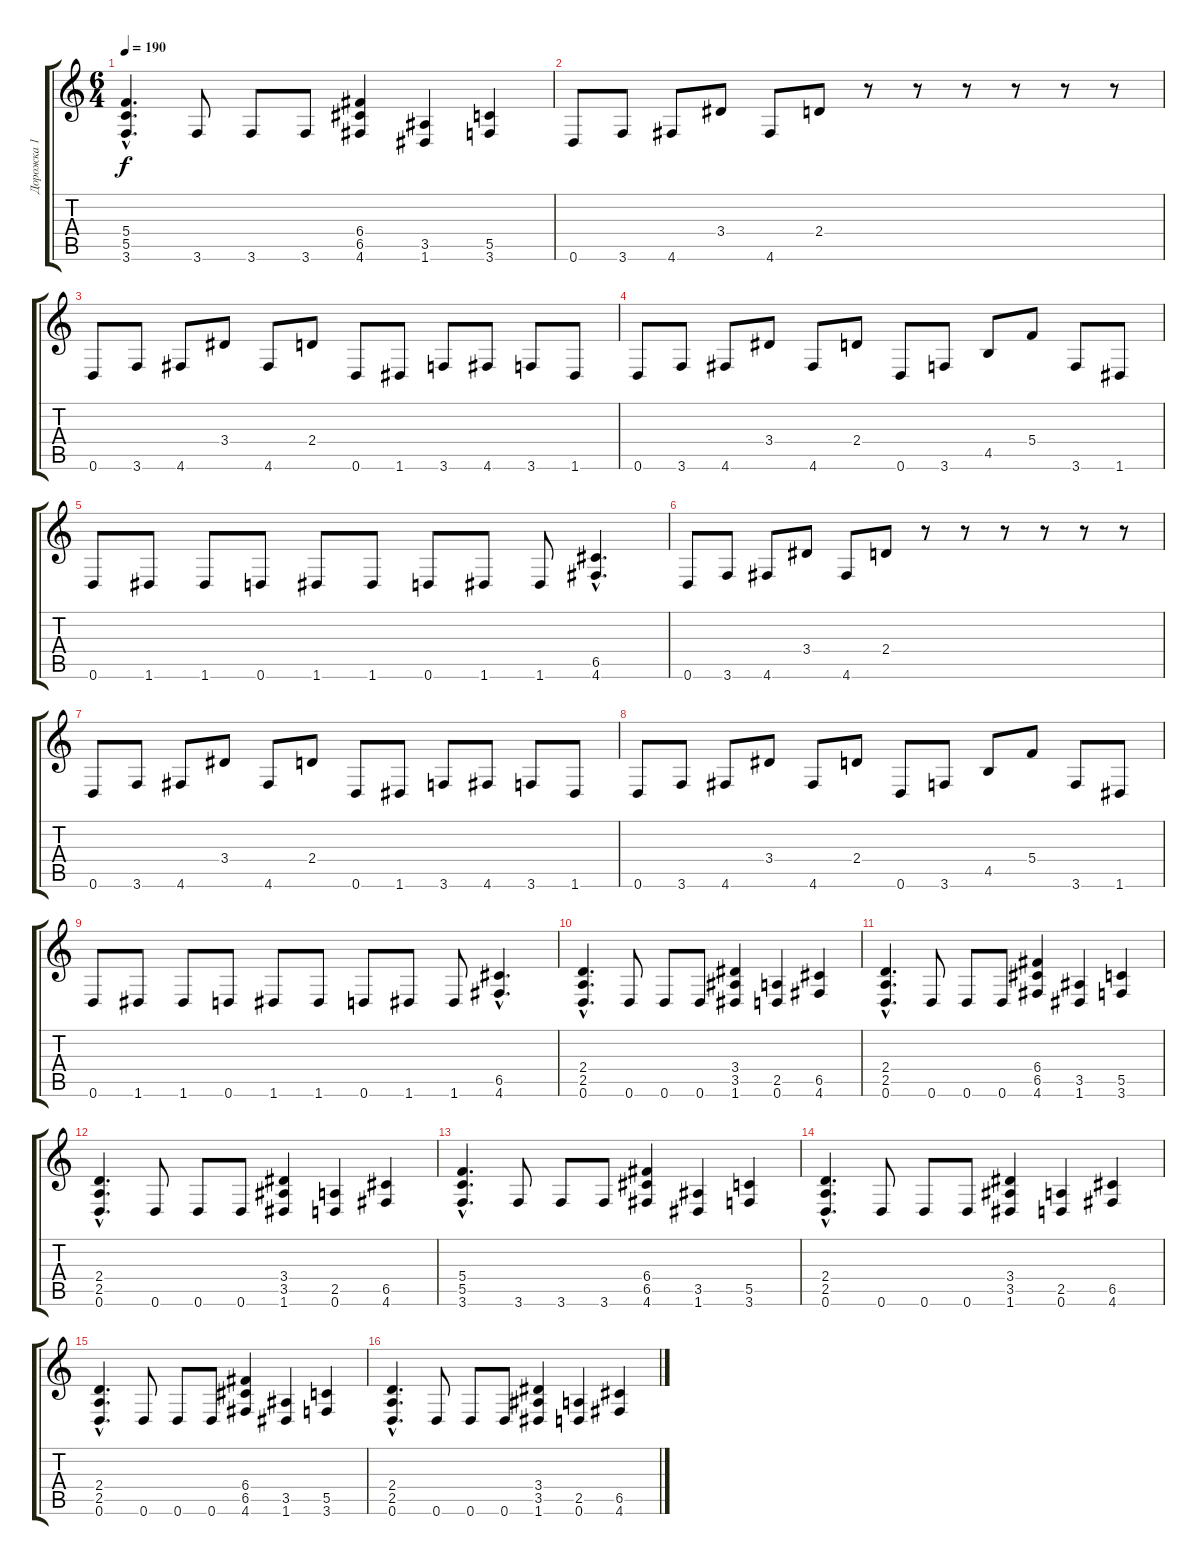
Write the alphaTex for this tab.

\track ("Дорожка 1" "Дорожка 1") {instrument distortionguitar}
\staff {score tabs}
\tuning (D4 A3 F3 C3 G2 D2) {hide}
\ts (6 4)
\tempo 190
\clef g2
\ks c
(5.4{hac} 5.5{hac} 3.6{hac}).4{d dy f} 3.6.8 3.6.8 3.6.8 (6.4 6.5 4.6).4 (3.5 1.6).4 (5.5 3.6).4 |
0.6.8 3.6.8 4.6.8 3.4.8 4.6.8 2.4.8 r.8 r.8 r.8 r.8 r.8 r.8 |
0.6.8 3.6.8 4.6.8 3.4.8 4.6.8 2.4.8 0.6.8 1.6.8 3.6.8 4.6.8 3.6.8 1.6.8 |
0.6.8 3.6.8 4.6.8 3.4.8 4.6.8 2.4.8 0.6.8 3.6.8 4.5.8 5.4.8 3.6.8 1.6.8 |
0.6.8 1.6.8 1.6.8 0.6.8 1.6.8 1.6.8 0.6.8 1.6.8 1.6.8 (6.5{hac} 4.6{hac}).4{d} |
0.6.8 3.6.8 4.6.8 3.4.8 4.6.8 2.4.8 r.8 r.8 r.8 r.8 r.8 r.8 |
0.6.8 3.6.8 4.6.8 3.4.8 4.6.8 2.4.8 0.6.8 1.6.8 3.6.8 4.6.8 3.6.8 1.6.8 |
0.6.8 3.6.8 4.6.8 3.4.8 4.6.8 2.4.8 0.6.8 3.6.8 4.5.8 5.4.8 3.6.8 1.6.8 |
0.6.8 1.6.8 1.6.8 0.6.8 1.6.8 1.6.8 0.6.8 1.6.8 1.6.8 (6.5{hac} 4.6{hac}).4{d} |
(2.4{hac} 2.5{hac} 0.6{hac}).4{d} 0.6.8 0.6.8 0.6.8 (3.4 3.5 1.6).4 (2.5 0.6).4 (6.5 4.6).4 |
(2.4{hac} 2.5{hac} 0.6{hac}).4{d} 0.6.8 0.6.8 0.6.8 (6.4 6.5 4.6).4 (3.5 1.6).4 (5.5 3.6).4 |
(2.4{hac} 2.5{hac} 0.6{hac}).4{d} 0.6.8 0.6.8 0.6.8 (3.4 3.5 1.6).4 (2.5 0.6).4 (6.5 4.6).4 |
(5.4{hac} 5.5{hac} 3.6{hac}).4{d} 3.6.8 3.6.8 3.6.8 (6.4 6.5 4.6).4 (3.5 1.6).4 (5.5 3.6).4 |
(2.4{hac} 2.5{hac} 0.6{hac}).4{d} 0.6.8 0.6.8 0.6.8 (3.4 3.5 1.6).4 (2.5 0.6).4 (6.5 4.6).4 |
(2.4{hac} 2.5{hac} 0.6{hac}).4{d} 0.6.8 0.6.8 0.6.8 (6.4 6.5 4.6).4 (3.5 1.6).4 (5.5 3.6).4 |
(2.4{hac} 2.5{hac} 0.6{hac}).4{d} 0.6.8 0.6.8 0.6.8 (3.4 3.5 1.6).4 (2.5 0.6).4 (6.5 4.6).4
